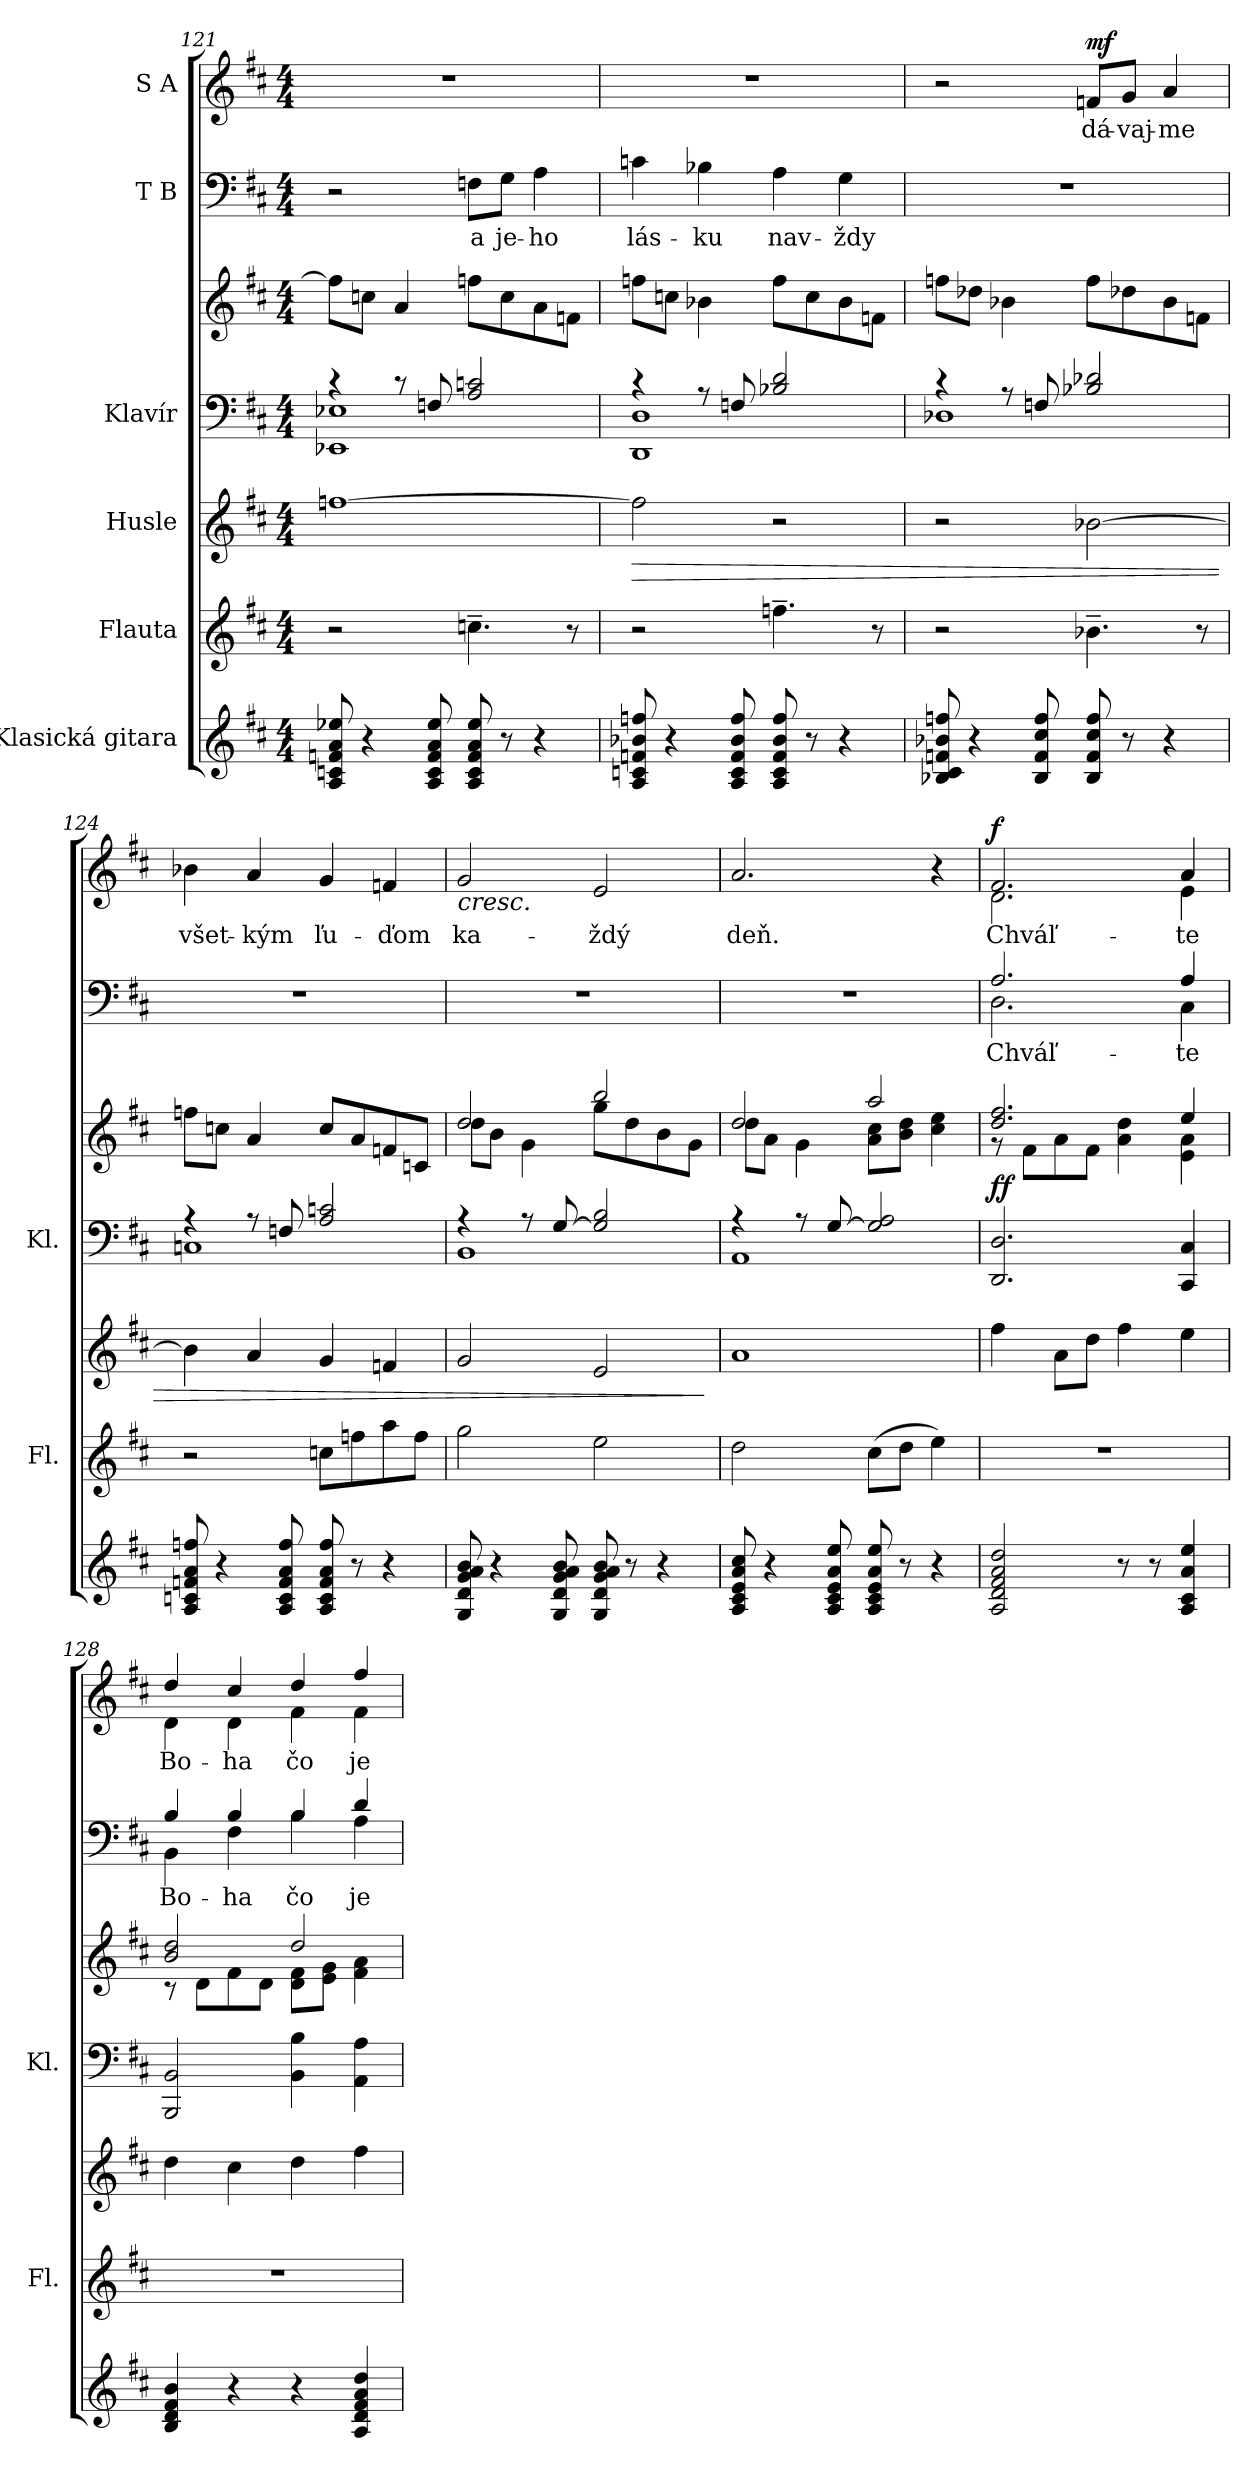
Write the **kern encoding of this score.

**kern	**kern	**kern	**dynam	**kern	**kern	**dynam	**kern	**text	**kern	**text	**dynam
*part6	*part5	*part4	*part4	*part3	*part3	*part3	*part2	*part2	*part1	*part1	*part1
*staff7	*staff6	*staff5	*staff5	*staff4	*staff3	*staff3/4	*staff2	*staff2	*staff1	*staff1	*staff1
*I"Klasická gitara	*I"Flauta	*I"Husle	*	*I"Klavír	*	*	*I"T B	*	*I"S A	*	*
*	*I'Fl.	*	*	*I'Kl.	*	*	*	*	*	*	*
*clefG2	*clefG2	*clefG2	*	*clefF4	*clefG2	*	*clefF4	*	*clefG2	*	*
*k[f#c#]	*k[f#c#]	*k[f#c#]	*	*k[f#c#]	*k[f#c#]	*	*k[f#c#]	*	*k[f#c#]	*	*
*M4/4	*M4/4	*M4/4	*	*M4/4	*M4/4	*	*M4/4	*	*M4/4	*	*
=121	=121	=121	=121	=121	=121	=121	=121	=121	=121	=121	=121
*	*	*	*	*^	*	*	*	*	*	*	*
8A/ 8cn/ 8fn/ 8a/ 8ee-X/	2r	[1ffn	.	4r	1EE-X 1E-X	8ff\L]	.	2r	.	1r	.	.
4r	.	.	.	.	.	8ccn\J	.	.	.	.	.	.
.	.	.	.	8r	.	4a/	.	.	.	.	.	.
8A/ 8c/ 8f/ 8a/ 8ee-/	.	.	.	8Fn/	.	.	.	.	.	.	.	.
!	!	!	!	!	!	!	!	!	!LO:LY:b	!	!	!
8A/ 8c/ 8f/ 8a/ 8ee-/	4.ccn~\	.	.	2A/ 2cn/	.	8ffn\L	.	8Fn\L	a	.	.	.
!	!	!	!	!	!	!	!	!	!LO:LY:b	!	!	!
8r	.	.	.	.	.	8cc\	.	8G\J	je-	.	.	.
!	!	!	!	!	!	!	!	!	!LO:LY:b	!	!	!
4r	.	.	.	.	.	8a\	.	4A\	-ho	.	.	.
.	8r	.	.	.	.	8fn\J	.	.	.	.	.	.
=122	=122	=122	=122	=122	=122	=122	=122	=122	=122	=122	=122	=122
!	!	!	!LO:HP:b	!	!	!	!	!	!LO:LY:b	!	!	!
8A/ 8cn/ 8fn/ 8b-X/ 8ffn/	2r	2ff\]	>	4r	1DD 1D	8ffn\L	.	4cn\	lás-	1r	.	.
4r	.	.	.	.	.	8ccn\J	.	.	.	.	.	.
!	!	!	!	!	!	!	!	!	!LO:LY:b	!	!	!
.	.	.	.	8r	.	4b-X\	.	4B-X\	-ku	.	.	.
8A/ 8c/ 8f/ 8b-/ 8ff/	.	.	.	8Fn/	.	.	.	.	.	.	.	.
!	!	!	!	!	!	!	!	!	!LO:LY:b	!	!	!
8A/ 8c/ 8f/ 8b-/ 8ff/	4.ffn~\	2r	.	2B-X/ 2d/	.	8ff\L	.	4A\	nav-	.	.	.
8r	.	.	.	.	.	8cc\	.	.	.	.	.	.
!	!	!	!	!	!	!	!	!	!LO:LY:b	!	!	!
4r	.	.	.	.	.	8b-\	.	4G\	-ždy	.	.	.
.	8r	.	.	.	.	8fn\J	.	.	.	.	.	.
!!LO:LB:g=z
=123	=123	=123	=123	=123	=123	=123	=123	=123	=123	=123	=123	=123
8B-X/ 8c#/ 8fn/ 8b-X/ 8ffn/	2r	2r	.	4r	1D-X	8ffn\L	.	1r	.	2r	.	.
4r	.	.	.	.	.	8dd-X\J	.	.	.	.	.	.
.	.	.	.	8r	.	4b-X\	.	.	.	.	.	.
8B-/ 8f/ 8cc#/ 8ff/	.	.	.	8Fn/	.	.	.	.	.	.	.	.
!	!	!	!	!	!	!	!	!	!	!	!LO:LY:b	!LO:DY:b
8B-/ 8f/ 8cc#/ 8ff/	4.b-X~\	[2b-X\	.	2B-X/ 2d-X/	.	8ff\L	.	.	.	8fn/L	dá-	mf
!	!	!	!	!	!	!	!	!	!	!	!LO:LY:b	!
8r	.	.	.	.	.	8dd-X\	.	.	.	8g/J	-vaj-	.
!	!	!	!	!	!	!	!	!	!	!	!LO:LY:b	!
4r	.	.	.	.	.	8b-\	.	.	.	4a/	-me	.
.	8r	.	.	.	.	8fn\J	.	.	.	.	.	.
=124	=124	=124	=124	=124	=124	=124	=124	=124	=124	=124	=124	=124
!	!	!	!	!	!	!	!	!	!	!	!LO:LY:b	!
8A/ 8cn/ 8fn/ 8a/ 8ffn/	2r	4b-\]	.	4r	1Cn	8ffn\L	.	1r	.	4b-X\	všet-	.
4r	.	.	.	.	.	8ccn\J	.	.	.	.	.	.
!	!	!	!	!	!	!	!	!	!	!	!LO:LY:b	!
.	.	4a/	.	8r	.	4a/	.	.	.	4a/	-kým	.
8A/ 8c/ 8f/ 8a/ 8ff/	.	.	.	8Fn/	.	.	.	.	.	.	.	.
!	!	!	!	!	!	!	!	!	!	!	!LO:LY:b	!
8A/ 8c/ 8f/ 8a/ 8ff/	8ccn\L	4g/	.	2A/ 2cn/	.	8cc/L	.	.	.	4g/	ľu-	.
8r	8ffn\	.	.	.	.	8a/	.	.	.	.	.	.
!	!	!	!	!	!	!	!	!	!	!	!LO:LY:b	!
4r	8aa\	4fn/	.	.	.	8fn/	.	.	.	4fn/	-ďom	.
.	8ff\J	.	.	.	.	8cn/J	.	.	.	.	.	.
=125	=125	=125	=125	=125	=125	=125	=125	=125	=125	=125	=125	=125
*	*	*	*	*	*	*^	*	*	*	*	*	*
!	!	!	!	!	!	!	!	!	!	!	!LO:TX:b:i:t=cresc.	!	!
!	!	!	!	!	!	!	!	!	!	!	!	!LO:LY:b	!
8G/ 8d/ 8g/ 8a/ 8b/	2gg\	2g/	.	4r	1BB	2dd/	8dd\L	.	1r	.	2g/	ka-	.
4r	.	.	.	.	.	.	8b\J	.	.	.	.	.	.
.	.	.	.	8r	.	.	4g\	.	.	.	.	.	.
8G/ 8d/ 8g/ 8a/ 8b/	.	.	.	[8G/	.	.	.	.	.	.	.	.	.
!	!	!	!	!	!	!	!	!	!	!	!	!LO:LY:b	!
8G/ 8d/ 8g/ 8a/ 8b/	2ee\	2e/	.	2G/] 2B/	.	2bb/	8gg\L	.	.	.	2e/	-ždý	.
8r	.	.	.	.	.	.	8dd\	.	.	.	.	.	.
4r	.	.	.	.	.	.	8b\	.	.	.	.	.	.
.	.	.	.	.	.	.	8g\J	.	.	.	.	.	.
*	*	*	*	*v	*v	*	*	*	*	*	*	*	*
*	*	*	*	*	*v	*v	*	*	*	*	*	*
.	.	.	]	.	.	.	.	.	.	.	.
!!LO:PB:g=z
=126	=126	=126	=126	=126	=126	=126	=126	=126	=126	=126	=126
*	*	*	*	*^	*^	*	*	*	*	*	*
!	!	!	!	!	!	!	!	!	!	!	!	!LO:LY:b	!
8A/ 8c#/ 8e/ 8a/ 8cc#/	2dd\	1a	.	4r	1AA	2dd/	8dd\L	.	1r	.	2.a/	deň.	.
4r	.	.	.	.	.	.	8a\J	.	.	.	.	.	.
.	.	.	.	8r	.	.	4g\	.	.	.	.	.	.
8A/ 8c#/ 8e/ 8a/ 8ee/	.	.	.	[8G/	.	.	.	.	.	.	.	.	.
8A/ 8c#/ 8e/ 8a/ 8ee/	(8cc#\L	.	.	2G/] 2A/	.	2aa/	8a\ 8cc#\L	.	.	.	.	.	.
8r	8dd\J	.	.	.	.	.	8b\ 8dd\J	.	.	.	.	.	.
4r	4ee\)	.	.	.	.	.	4cc#\ 4ee\	.	.	.	4r	.	.
*	*	*	*	*v	*v	*	*	*	*	*	*	*	*
=127	=127	=127	=127	=127	=127	=127	=127	=127	=127	=127	=127	=127
!	!	!	!LO:DY:a	!	!	!	!LO:DY:a=2	!	!LO:LY:b	!	!LO:LY:b	!
*	*	*	*	*	*	*	*	*^	*	*^	*	*
!	!	!	!	!	!	!	!LO:DY:n=1:a	!	!	!	!	!	!	!LO:DY:a
2A/ 2d/ 2f#/ 2a/ 2dd/	1r	4ff#\	other-dynamics	2.DD/ 2.D/	2.dd/ 2.ff#/	8r	f f	2.A/	2.D\	Chváľ-	2.f#/	2.d\	Chváľ-	f
.	.	.	.	.	.	8f#\L	.	.	.	.	.	.	.	.
.	.	8a\L	.	.	.	8a\	.	.	.	.	.	.	.	.
.	.	8dd\J	.	.	.	8f#\J	.	.	.	.	.	.	.	.
8r	.	4ff#\	.	.	.	4a\ 4dd\	.	.	.	.	.	.	.	.
8r	.	.	.	.	.	.	.	.	.	.	.	.	.	.
!	!	!	!	!	!	!	!	!	!	!LO:LY:b	!	!	!LO:LY:b	!
4A/ 4c#/ 4a/ 4ee/	.	4ee\	.	4CC#/ 4C#/	4ee/	4e\ 4a\	.	4A/	4C#\	-te	4a/	4e\	-te	.
=128	=128	=128	=128	=128	=128	=128	=128	=128	=128	=128	=128	=128	=128	=128
!	!	!	!	!	!	!	!	!	!	!LO:LY:b	!	!	!LO:LY:b	!
4B/ 4d/ 4f#/ 4b/	1r	4dd\	.	2BBB/ 2BB/	2b/ 2dd/	8r	.	4B/	4BB\	Bo-	4dd/	4d\	Bo-	.
.	.	.	.	.	.	8d\L	.	.	.	.	.	.	.	.
!	!	!	!	!	!	!	!	!	!	!LO:LY:b	!	!	!LO:LY:b	!
4r	.	4cc#\	.	.	.	8f#\	.	4B/	4F#\	-ha	4cc#/	4d\	-ha	.
.	.	.	.	.	.	8d\J	.	.	.	.	.	.	.	.
!	!	!	!	!	!	!	!	!	!	!LO:LY:b	!	!	!LO:LY:b	!
4r	.	4dd\	.	4BB\ 4B\	2dd/	8d\ 8f#\L	.	4B/	4B\	čo	4dd/	4f#\	čo	.
.	.	.	.	.	.	8e\ 8g\J	.	.	.	.	.	.	.	.
!	!	!	!	!	!	!	!	!	!	!LO:LY:b	!	!	!LO:LY:b	!
4A/ 4d/ 4f#/ 4a/ 4dd/	.	4ff#\	.	4AA\ 4A\	.	4f#\ 4a\	.	4d/	4A\	je	4ff#/	4f#\	je	.
*	*	*	*	*	*v	*v	*	*	*	*	*v	*v	*	*
*	*	*	*	*	*	*	*v	*v	*	*	*	*
=	=	=	=	=	=	=	=	=	=	=	=
*-	*-	*-	*-	*-	*-	*-	*-	*-	*-	*-	*-
